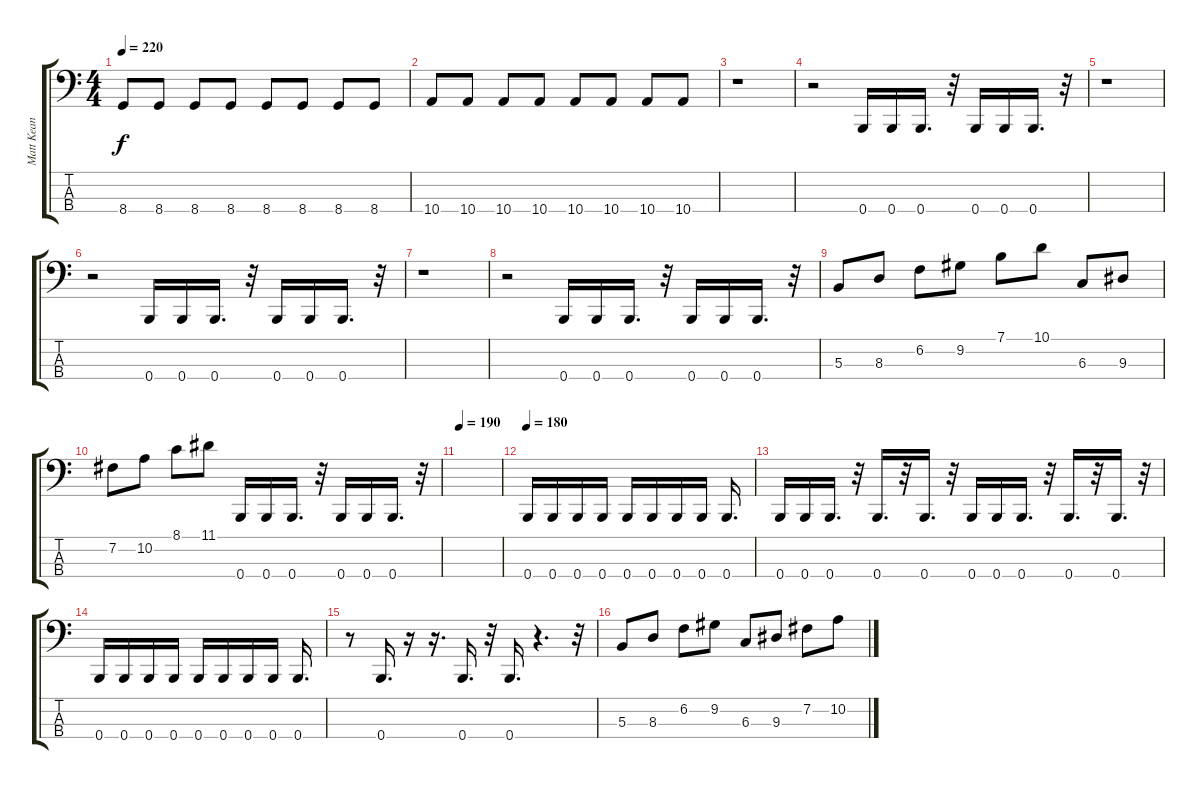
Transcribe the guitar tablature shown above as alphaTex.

\track ("Matt Kean" "Matt Kean") {instrument electricbasspick}
\staff {score tabs}
\tuning (E2 B1 Gb1 B0) {hide}
\ts (4 4)
\tempo 220
\clef f4
\ks c
8.4.8{dy f} 8.4.8 8.4.8 8.4.8 8.4.8 8.4.8 8.4.8 8.4.8 |
10.4.8 10.4.8 10.4.8 10.4.8 10.4.8 10.4.8 10.4.8 10.4.8 |
r.1 |
r.2 0.4.16 0.4.16 0.4.16{d} r.32 0.4.16 0.4.16 0.4.16{d} r.32 |
r.1 |
r.2 0.4.16 0.4.16 0.4.16{d} r.32 0.4.16 0.4.16 0.4.16{d} r.32 |
r.1 |
r.2 0.4.16 0.4.16 0.4.16{d} r.32 0.4.16 0.4.16 0.4.16{d} r.32 |
5.3.8 8.3.8 6.2.8 9.2.8 7.1.8 10.1.8 6.3.8 9.3.8 |
7.2.8 10.2.8 8.1.8 11.1.8 0.4.16 0.4.16 0.4.16{d} r.32 0.4.16 0.4.16 0.4.16{d} r.32 |
\tempo 190
|
\tempo 180
0.4.16 0.4.16 0.4.16 0.4.16 0.4.16 0.4.16 0.4.16 0.4.16 0.4.16{d} |
0.4.16 0.4.16 0.4.16{d} r.32 0.4.16{d} r.32 0.4.16{d} r.32 0.4.16 0.4.16 0.4.16{d} r.32 0.4.16{d} r.32 0.4.16{d} r.32 |
0.4.16 0.4.16 0.4.16 0.4.16 0.4.16 0.4.16 0.4.16 0.4.16 0.4.16{d} |
r.8 0.4.16{d} r.16 r.16{d} 0.4.16{d} r.32 0.4.16{d} r.4{d} r.32 |
5.3.8 8.3.8 6.2.8 9.2.8 6.3.8 9.3.8 7.2.8 10.2.8
